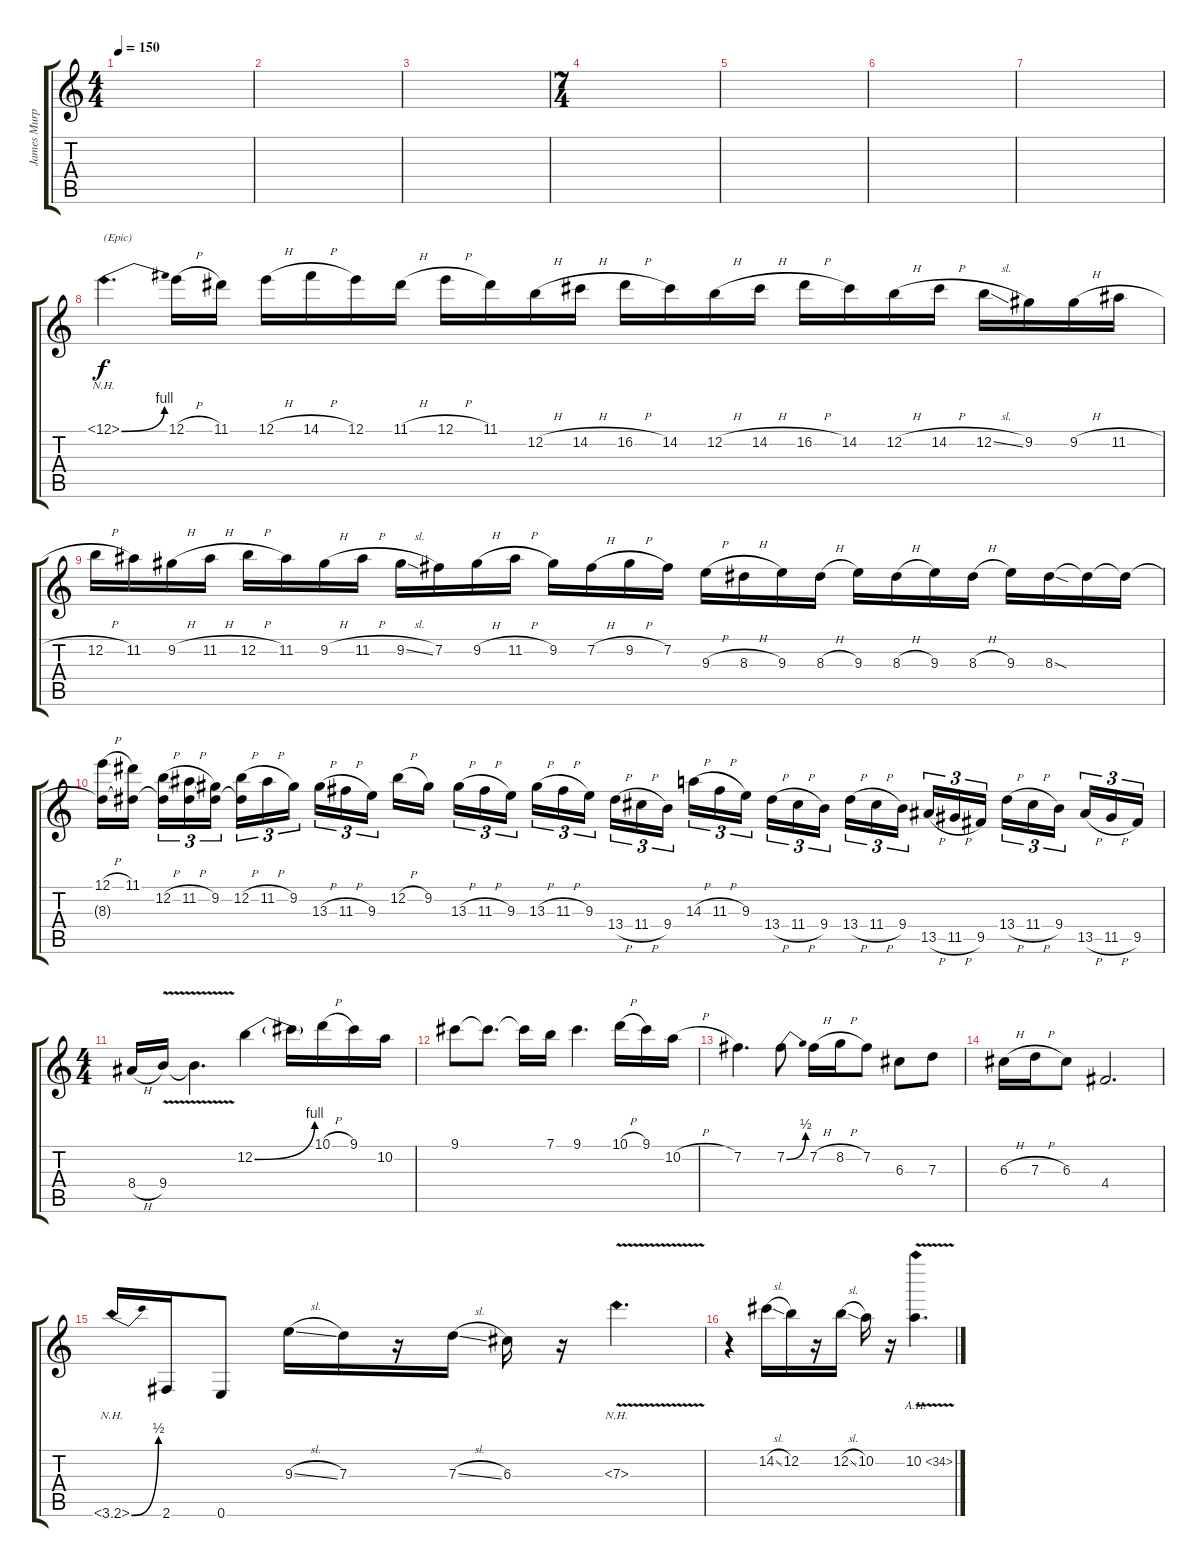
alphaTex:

\track ("James Murphy" "James Murp") {instrument distortionguitar}
\staff {score tabs}
\tuning (E4 B3 G3 D3 A2 E2) {hide}
\ts (4 4)
\tempo 150
\clef g2
\ks c
|
|
|
\ts (7 4)
|
|
|
|
12.1{be (bend 0 0 60 4) nh}.4{d txt "(Epic)"} 12.1{h}.16 11.1.16 12.1{h}.16 14.1{h}.16 12.1.16 11.1{h}.16 12.1{h}.16 11.1.16 12.2{h}.16 14.2{h}.16 16.2{h}.16 14.2.16 12.2{h}.16 14.2{h}.16 16.2{h}.16 14.2.16 12.2{h}.16 14.2{h}.16 12.2{sl}.16 9.2.16 9.2{h}.16 11.2{h}.16 |
12.2{h}.16 11.2.16 9.2{h}.16 11.2{h}.16 12.2{h}.16 11.2.16 9.2{h}.16 11.2{h}.16 9.2{sl}.16 7.2.16 9.2{h}.16 11.2{h}.16 9.2.16 7.2{h}.16 9.2{h}.16 7.2.16 9.3{h}.16 8.3{h}.16 9.3.16 8.3{h}.16 9.3.16 8.3{h}.16 9.3.16 8.3{h}.16 9.3.16 8.3{sod}.16 8.3{t}.16 8.3{t}.16 |
(12.1{h} 8.3{t}).16 (11.1 8.3{t}).16{beam splitsecondary} (12.2{h} 8.3{t}).16{tu (3 2)} (11.2{h} 8.3{t}).16{tu (3 2)} (9.2 8.3{t}).16{tu (3 2)} (12.2{h} 8.3{t}).16{tu (3 2)} 11.2{h}.16{tu (3 2)} 9.2.16{tu (3 2) beam splitsecondary} 13.3{h}.16{tu (3 2)} 11.3{h}.16{tu (3 2)} 9.3.16{tu (3 2)} 12.2{h}.16 9.2.16{beam splitsecondary} 13.3{h}.16{tu (3 2)} 11.3{h}.16{tu (3 2)} 9.3.16{tu (3 2)} 13.3{h}.16{tu (3 2)} 11.3{h}.16{tu (3 2)} 9.3.16{tu (3 2) beam splitsecondary} 13.4{h}.16{tu (3 2)} 11.4{h}.16{tu (3 2)} 9.4.16{tu (3 2)} 14.3{h}.16{tu (3 2)} 11.3{h}.16{tu (3 2)} 9.3.16{tu (3 2) beam splitsecondary} 13.4{h}.16{tu (3 2)} 11.4{h}.16{tu (3 2)} 9.4.16{tu (3 2)} 13.4{h}.16{tu (3 2)} 11.4{h}.16{tu (3 2)} 9.4.16{tu (3 2) beam splitsecondary} 13.5{h}.16{tu (3 2)} 11.5{h}.16{tu (3 2)} 9.5.16{tu (3 2)} 13.4{h}.16{tu (3 2)} 11.4{h}.16{tu (3 2)} 9.4.16{tu (3 2) beam splitsecondary} 13.5{h}.16{tu (3 2)} 11.5{h}.16{tu (3 2)} 9.5.16{tu (3 2)} |
\ts (4 4)
8.4{h}.16 9.4{v}.16 9.4{t}.4{d} 12.2{be (bend 0 0 60 4)}.4 12.2{t}.16 10.1{h}.16 9.1.16 10.2.16 |
9.1.8 9.1{t}.8{d} 9.1{t}.16 7.1.16 9.1.4{d} 10.1{h}.16 9.1.16 10.2{h}.16 |
7.2.4{d} 7.2{be (bend 0 0 60 2)}.8 7.2{h}.16 8.2{h}.16 7.2.8 6.3.8 7.3.8 |
6.3{h}.16 7.3{h}.16 6.3.8 4.4.2{d} |
3.6{be (bend 0 0 60 2) nh}.16 2.6.16 0.6.8 9.3{sl}.16 7.3.16 r.16 7.3{sl}.16 6.3.16 r.16 7.3{nh v}.4{d} |
r.4 14.2{sl}.16 12.2.16 r.16 12.2{sl}.16 10.2.16 r.16 10.2{ah 24 v}.4{d}
